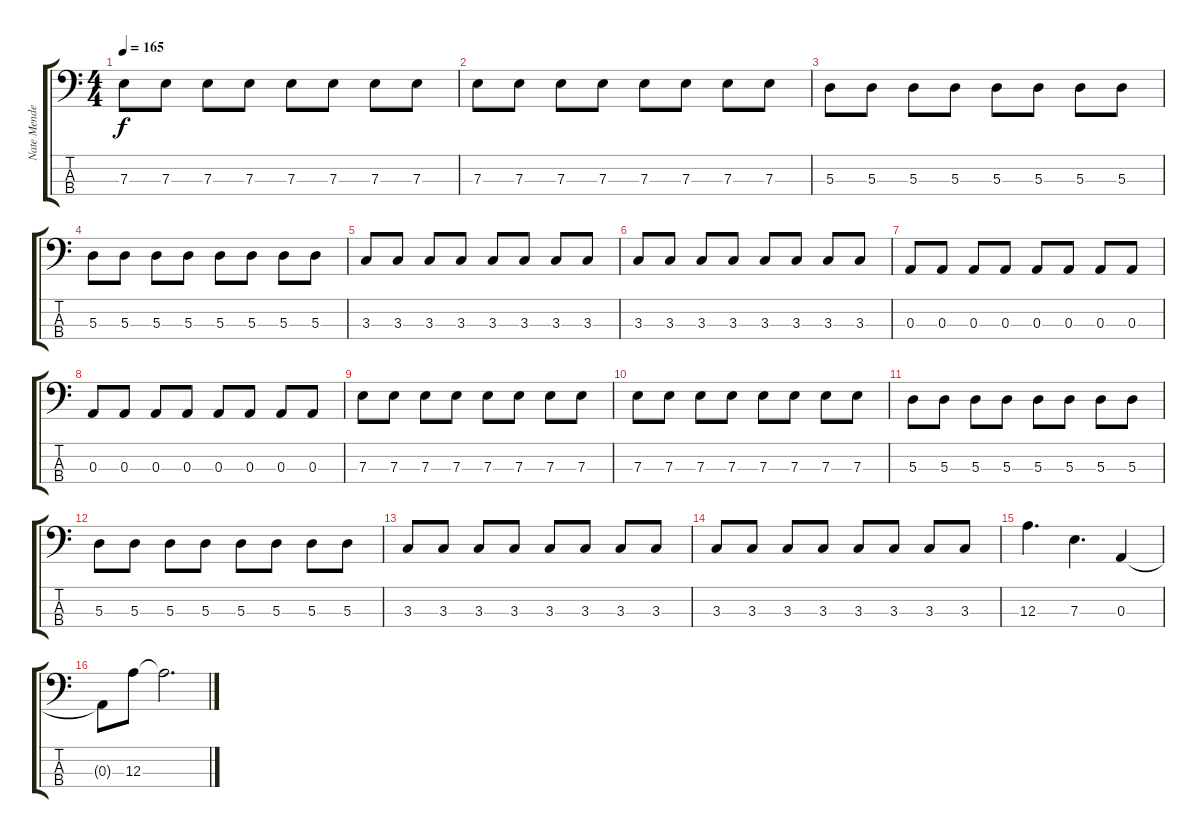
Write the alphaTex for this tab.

\track ("Nate Mendel - Bass" "Nate Mende") {instrument electricbassfinger}
\staff {score tabs}
\tuning (G2 D2 A1 E1) {hide}
\ts (4 4)
\tempo 165
\clef f4
\ks c
7.3.8{dy f} 7.3.8 7.3.8 7.3.8 7.3.8 7.3.8 7.3.8 7.3.8 |
7.3.8 7.3.8 7.3.8 7.3.8 7.3.8 7.3.8 7.3.8 7.3.8 |
5.3.8 5.3.8 5.3.8 5.3.8 5.3.8 5.3.8 5.3.8 5.3.8 |
5.3.8 5.3.8 5.3.8 5.3.8 5.3.8 5.3.8 5.3.8 5.3.8 |
3.3.8 3.3.8 3.3.8 3.3.8 3.3.8 3.3.8 3.3.8 3.3.8 |
3.3.8 3.3.8 3.3.8 3.3.8 3.3.8 3.3.8 3.3.8 3.3.8 |
0.3.8 0.3.8 0.3.8 0.3.8 0.3.8 0.3.8 0.3.8 0.3.8 |
0.3.8 0.3.8 0.3.8 0.3.8 0.3.8 0.3.8 0.3.8 0.3.8 |
7.3.8 7.3.8 7.3.8 7.3.8 7.3.8 7.3.8 7.3.8 7.3.8 |
7.3.8 7.3.8 7.3.8 7.3.8 7.3.8 7.3.8 7.3.8 7.3.8 |
5.3.8 5.3.8 5.3.8 5.3.8 5.3.8 5.3.8 5.3.8 5.3.8 |
5.3.8 5.3.8 5.3.8 5.3.8 5.3.8 5.3.8 5.3.8 5.3.8 |
3.3.8 3.3.8 3.3.8 3.3.8 3.3.8 3.3.8 3.3.8 3.3.8 |
3.3.8 3.3.8 3.3.8 3.3.8 3.3.8 3.3.8 3.3.8 3.3.8 |
12.3.4{d} 7.3.4{d} 0.3.4 |
0.3{t}.8 12.3.8 12.3{t}.2{d}
